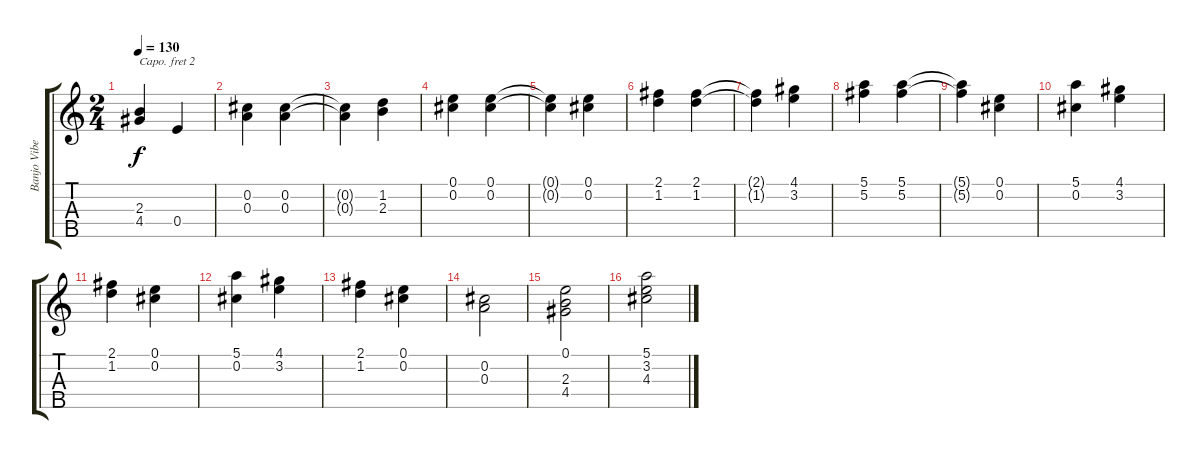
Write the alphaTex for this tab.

\track ("Banjo Vibes" "Banjo Vibe") {instrument vibraphone}
\staff {score tabs}
\capo 2
\tuning (D5 B4 G4 D4 G5) {hide}
\ts (2 4)
\tempo 130
\clef g2
\ks c
(2.3{t} 4.4{t}).4{dy f} 0.4.4 |
(0.2 0.3).4 (0.2 0.3).4 |
(0.2{t} 0.3{t}).4 (1.2 2.3).4 |
(0.1 0.2).4 (0.1 0.2).4 |
(0.1{t} 0.2{t}).4 (0.1 0.2).4 |
(2.1 1.2).4 (2.1 1.2).4 |
(2.1{t} 1.2{t}).4 (4.1 3.2).4 |
(5.1 5.2).4 (5.1 5.2).4 |
(5.1{t} 5.2{t}).4 (0.1 0.2).4 |
(5.1 0.2).4 (4.1 3.2).4 |
(2.1 1.2).4 (0.1 0.2).4 |
(5.1 0.2).4 (4.1 3.2).4 |
(2.1 1.2).4 (0.1 0.2).4 |
(0.2 0.3).2 |
(0.1 2.3 4.4).2 |
(5.1 3.2 4.3).2
